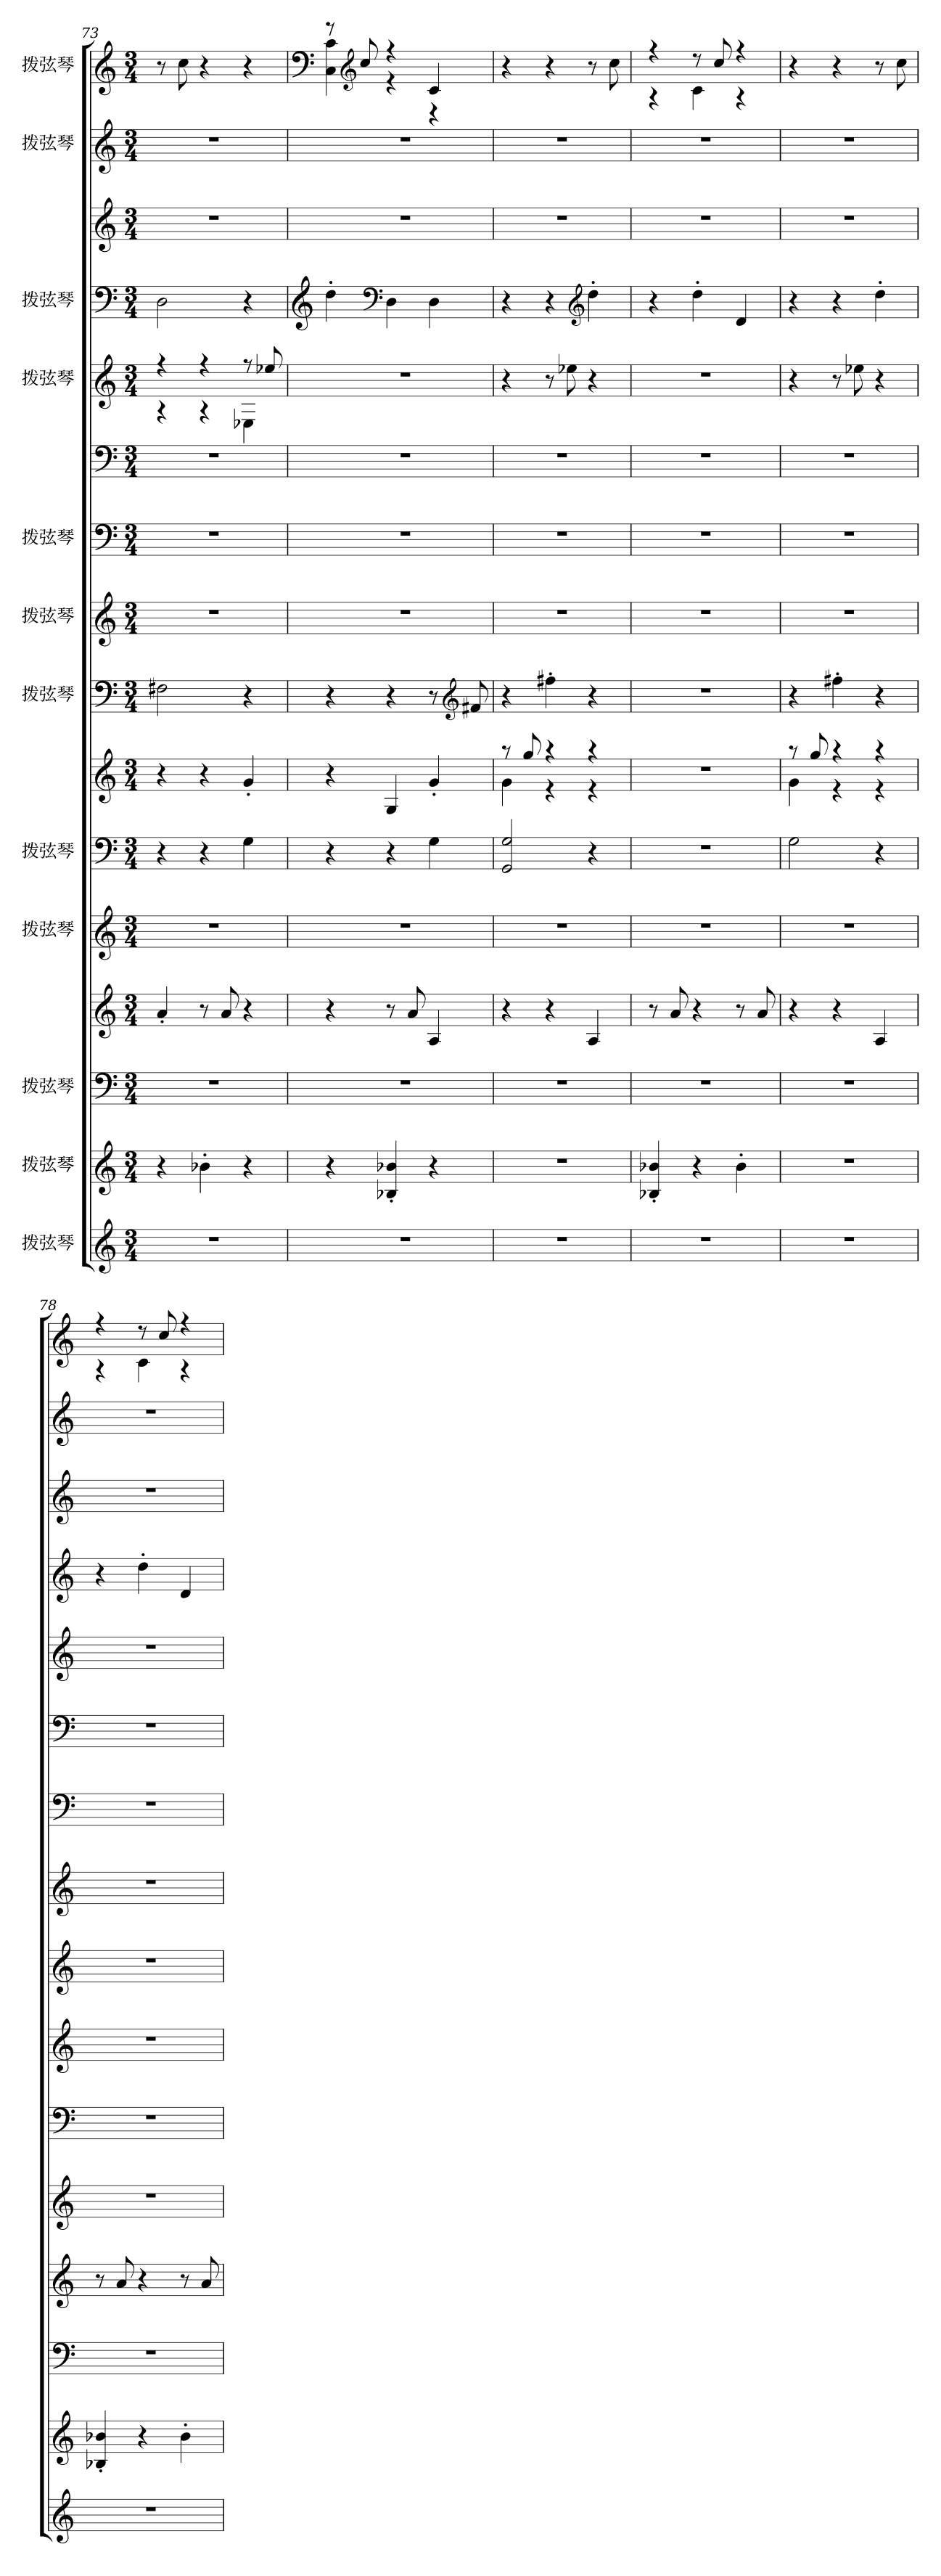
**kern	**kern	**kern	**kern	**kern	**kern	**kern	**kern	**kern	**kern	**kern	**kern	**kern	**kern	**kern	**kern
*part12	*part11	*part10	*part10	*part9	*part8	*part8	*part7	*part6	*part5	*part5	*part4	*part3	*part3	*part2	*part1
*staff16	*staff15	*staff14	*staff13	*staff12	*staff11	*staff10	*staff9	*staff8	*staff7	*staff6	*staff5	*staff4	*staff3	*staff2	*staff1
*I"拨弦琴	*I"拨弦琴	*I"拨弦琴	*	*I"拨弦琴	*I"拨弦琴	*	*I"拨弦琴	*I"拨弦琴	*I"拨弦琴	*	*I"拨弦琴	*I"拨弦琴	*	*I"拨弦琴	*I"拨弦琴
*clefG2	*clefG2	*clefF4	*clefG2	*clefG2	*clefF4	*clefG2	*clefF4	*clefG2	*clefF4	*clefF4	*clefG2	*clefF4	*clefG2	*clefG2	*clefG2
*k[]	*k[]	*k[]	*k[]	*k[]	*k[]	*k[]	*k[]	*k[]	*k[]	*k[]	*k[]	*k[]	*k[]	*k[]	*k[]
*M3/4	*M3/4	*M3/4	*M3/4	*M3/4	*M3/4	*M3/4	*M3/4	*M3/4	*M3/4	*M3/4	*M3/4	*M3/4	*M3/4	*M3/4	*M3/4
=73	=73	=73	=73	=73	=73	=73	=73	=73	=73	=73	=73	=73	=73	=73	=73
*	*	*	*	*	*	*	*	*	*	*	*^	*	*	*	*
2.r	4r	2.r	4a'/	2.r	4r	4r	2F#X\	2.r	2.r	2.r	4r	4r	2D\	2.r	2.r	8r
.	.	.	.	.	.	.	.	.	.	.	.	.	.	.	.	8cc\
.	4b-X'\	.	8r	.	4r	4r	.	.	.	.	4r	4r	.	.	.	4r
.	.	.	8a/	.	.	.	.	.	.	.	.	.	.	.	.	.
.	4r	.	4r	.	4G\	4g'/	4r	.	.	.	8r	4E-X\	4r	.	.	4r
.	.	.	.	.	.	.	.	.	.	.	8ee-X/	.	.	.	.	.
*	*	*	*	*	*	*	*	*	*	*	*v	*v	*	*	*	*
=74	=74	=74	=74	=74	=74	=74	=74	=74	=74	=74	=74	=74	=74	=74	=74
*	*	*	*	*	*	*	*	*	*	*	*	*clefG2	*	*	*clefF4
*	*	*	*	*	*	*	*	*	*	*	*	*	*	*	*^
2.r	4r	2.r	4r	2.r	4r	4r	4r	2.r	2.r	2.r	2.r	4dd'\	2.r	2.r	8r	4C\ 4c\
*	*	*	*	*	*	*	*	*	*	*	*	*	*	*	*clefG2	*
.	.	.	.	.	.	.	.	.	.	.	.	.	.	.	8cc/	.
*	*	*	*	*	*	*	*	*	*	*	*	*clefF4	*	*	*	*
.	4B-X/' 4b-X/'	.	8r	.	4r	4G/	4r	.	.	.	.	4D\	.	.	4r	4r
.	.	.	8a/	.	.	.	.	.	.	.	.	.	.	.	.	.
.	4r	.	4A/	.	4G\	4g'/	8r	.	.	.	.	4D\	.	.	4c/	4r
*	*	*	*	*	*	*	*clefG2	*	*	*	*	*	*	*	*	*
.	.	.	.	.	.	.	8f#X/	.	.	.	.	.	.	.	.	.
*	*	*	*	*	*	*	*	*	*	*	*	*	*	*	*v	*v
=75	=75	=75	=75	=75	=75	=75	=75	=75	=75	=75	=75	=75	=75	=75	=75
*	*	*	*	*	*	*^	*	*	*	*	*	*	*	*	*
2.r	2.r	2.r	4r	2.r	2GG/ 2G/	8r	4g\	4r	2.r	2.r	2.r	4r	4r	2.r	2.r	4r
.	.	.	.	.	.	8gg/	.	.	.	.	.	.	.	.	.	.
.	.	.	4r	.	.	4r	4r	4ff#X'\	.	.	.	8r	4r	.	.	4r
.	.	.	.	.	.	.	.	.	.	.	.	8ee-X\	.	.	.	.
*	*	*	*	*	*	*	*	*	*	*	*	*	*clefG2	*	*	*
.	.	.	4A/	.	4r	4r	4r	4r	.	.	.	4r	4dd'\	.	.	8r
.	.	.	.	.	.	.	.	.	.	.	.	.	.	.	.	8cc\
*	*	*	*	*	*	*v	*v	*	*	*	*	*	*	*	*	*
!!LO:PB:g=z
=76	=76	=76	=76	=76	=76	=76	=76	=76	=76	=76	=76	=76	=76	=76	=76
*	*	*	*	*	*	*	*	*	*	*	*	*	*	*	*^
2.r	4B-X/' 4b-X/'	2.r	8r	2.r	2.r	2.r	2.r	2.r	2.r	2.r	2.r	4r	2.r	2.r	4r	4r
.	.	.	8a/	.	.	.	.	.	.	.	.	.	.	.	.	.
.	4r	.	4r	.	.	.	.	.	.	.	.	4dd'\	.	.	8r	4c\
.	.	.	.	.	.	.	.	.	.	.	.	.	.	.	8cc/	.
.	4b-'\	.	8r	.	.	.	.	.	.	.	.	4d/	.	.	4r	4r
.	.	.	8a/	.	.	.	.	.	.	.	.	.	.	.	.	.
*	*	*	*	*	*	*	*	*	*	*	*	*	*	*	*v	*v
=77	=77	=77	=77	=77	=77	=77	=77	=77	=77	=77	=77	=77	=77	=77	=77
*	*	*	*	*	*	*^	*	*	*	*	*	*	*	*	*
2.r	2.r	2.r	4r	2.r	2G\	8r	4g\	4r	2.r	2.r	2.r	4r	4r	2.r	2.r	4r
.	.	.	.	.	.	8gg/	.	.	.	.	.	.	.	.	.	.
.	.	.	4r	.	.	4r	4r	4ff#X'\	.	.	.	8r	4r	.	.	4r
.	.	.	.	.	.	.	.	.	.	.	.	8ee-X\	.	.	.	.
.	.	.	4A/	.	4r	4r	4r	4r	.	.	.	4r	4dd'\	.	.	8r
.	.	.	.	.	.	.	.	.	.	.	.	.	.	.	.	8cc\
*	*	*	*	*	*	*v	*v	*	*	*	*	*	*	*	*	*
=78	=78	=78	=78	=78	=78	=78	=78	=78	=78	=78	=78	=78	=78	=78	=78
*	*	*	*	*	*	*	*	*	*	*	*	*	*	*	*^
2.r	4B-X/' 4b-X/'	2.r	8r	2.r	2.r	2.r	2.r	2.r	2.r	2.r	2.r	4r	2.r	2.r	4r	4r
.	.	.	8a/	.	.	.	.	.	.	.	.	.	.	.	.	.
.	4r	.	4r	.	.	.	.	.	.	.	.	4dd'\	.	.	8r	4c\
.	.	.	.	.	.	.	.	.	.	.	.	.	.	.	8cc/	.
.	4b-'\	.	8r	.	.	.	.	.	.	.	.	4d/	.	.	4r	4r
.	.	.	8a/	.	.	.	.	.	.	.	.	.	.	.	.	.
*	*	*	*	*	*	*	*	*	*	*	*	*	*	*	*v	*v
=	=	=	=	=	=	=	=	=	=	=	=	=	=	=	=
*-	*-	*-	*-	*-	*-	*-	*-	*-	*-	*-	*-	*-	*-	*-	*-
